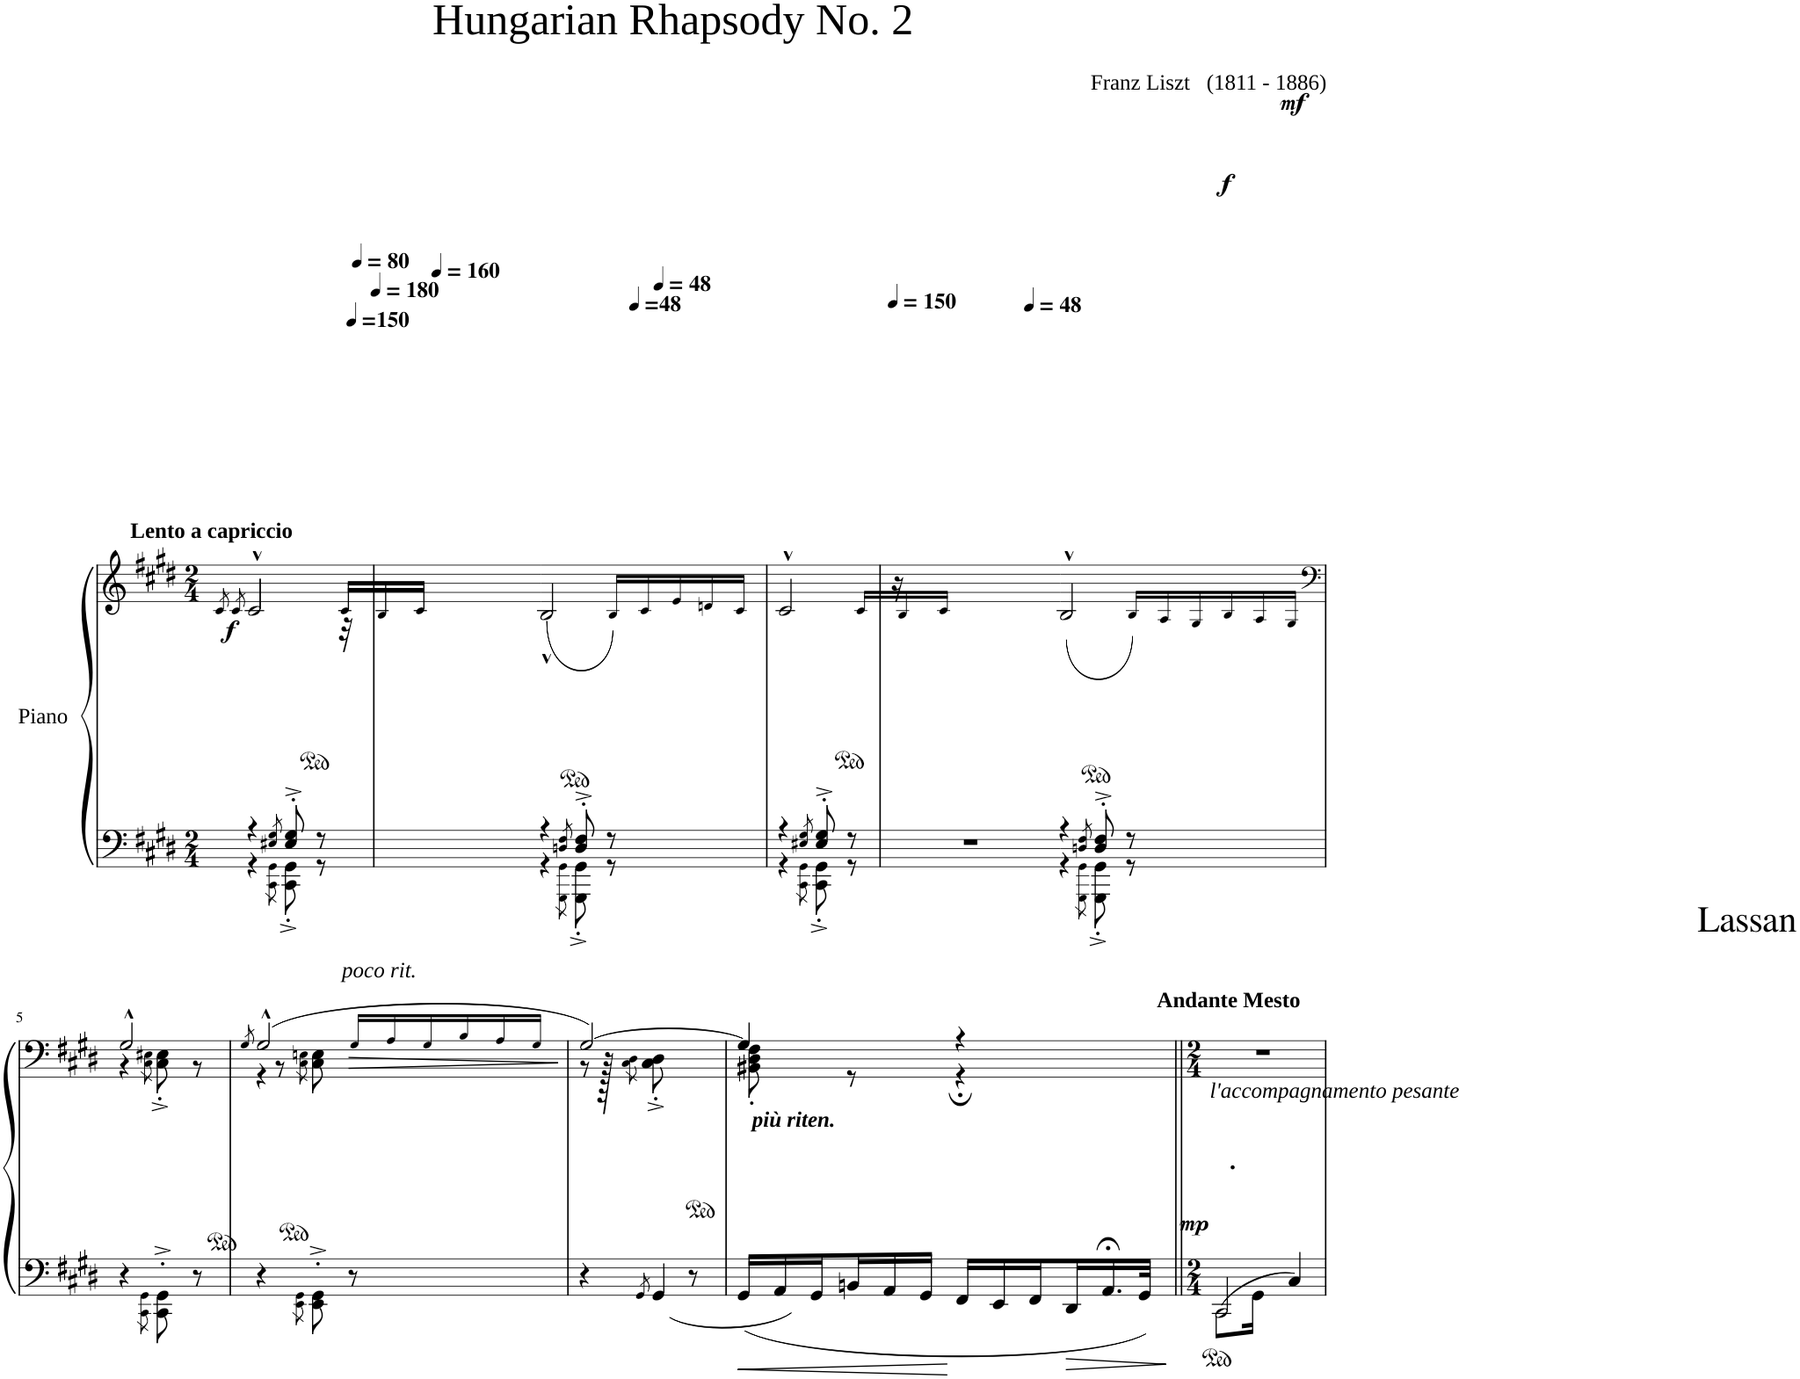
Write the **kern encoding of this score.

**kern	**kern	**dynam
*part1	*part1	*part1
*staff2	*staff1	*staff1/2
*I"Piano	*	*
*I'Pno	*	*
*clefF4	*clefG2	*
*k[f#c#g#d#]	*k[f#c#g#d#]	*
*M2/4	*M2/4	*
=1	=1	=1
*	*^	*
.	8qc#/	8qc#/	.
*^	*	*	*
*	*	*	*Xtuplet	*
!	!	!LO:TX:a:B:t=Lento a capriccio	!	!
!	!	!	!	!LO:DY:b
4r	4r	2c#^^/	17%8c#/	f
8qE#X/ 8qG#/	8qCC#\ 8qGG#\	.	.	.
8E#/'^ 8G#/'^	8CC#\'^ 8GG#\'^	.	.	.
*	*	*MM150	*	*
8r	8r	.	.	.
.	.	.	34r	.
*v	*v	*	*	*
*	*v	*v	*
=1X1	=1X1	=1X1
*	*MM180	*
2ryy	12.ryy	.
*	*MM80	*
.	12.c#!/LL	.
*	*MM160	*
.	12.B!/	.
.	12.c#!/JJ	.
=2-	=2-	=2-
*	*MM48	*
*^	*^	*
4r	4r	(<2B^^/	4.ryy	.
8qDn/ 8qF#/	8qGGG#\ 8qGG#\	.	.	.
8D/'^ 8F#/'^	8GGG#\'^ 8GG#\'^	.	.	.
8r	8r	.	40B!/LL)	.
.	.	.	40c#!/	.
.	.	.	40e!/	.
.	.	.	40dn!/	.
.	.	.	40c#!/JJ	.
*	*	*v	*v	*
=3	=3	=3	=3
4r	4r	2c#^^/	.
8qE#X/ 8qG#/	8qCC#\ 8qGG#\	.	.
8E#/'^ 8G#/'^	8CC#\'^ 8GG#\'^	.	.
*	*	*MM150	*
8r	8r	.	.
*v	*v	*	*
=3X2	=3X2	=3X2
2r	12.r	.
.	12.c#!/LL	.
.	12.B!/	.
.	12.c#!/JJ	.
=4-	=4-	=4-
*	*MM48	*
*^	*^	*
!	!	!	!	!LO:DY:a
4r	4r	(<2B^^/	4.ryy	mf
8qDn/ 8qF#/	8qGGG#\ 8qGG#\	.	.	.
8D/'^ 8F#/'^	8GGG#\'^ 8GG#\'^	.	.	.
8r	8r	.	48B!/LL)	.
.	.	.	48A!/	.
.	.	.	48G#!/	.
.	.	.	48B!/	.
!	!	!	!	!LO:DY:a
.	.	.	48A!/	f
.	.	.	48G#!/JJ	.
*v	*v	*	*	*
!!LO:LB:g=z	!!
=5	=5	=5	=5
*	*clefF4	*	*
4r	2G#^^/	4r	.
8qCC#\ 8qGG#\	.	8qC#\ 8qE#X\	.
8CC#\'^ 8GG#\'^	.	8C#\'^ 8E#\'^	.
8r	.	8r	.
*	*v	*v	*
=6	=6	=6
.	8qG#/	.
*	*^	*
*	*	*^	*
*	*	*	*^	*
4r	(2G#^^/	4.ryy	4r	8ryy	.
.	.	.	.	8r	.
8qEE\ 8qGG#\	.	.	8qC#\ 8qEn\	.	.
8EE\'^ 8GG#\'^	.	.	8C#\ 8E\	4ryy	.
!	!	!LO:TX:a:i:t=poco rit.	!	!	!
!	!	!	!	!	!LO:HP:b
8r	.	48G#/LL	8ryy	.	>
.	.	48A!/	.	.	.
.	.	48G#!/	.	.	.
.	.	48B!/	.	.	.
.	.	48A!/	.	.	.
.	.	48G#!/JJ	.	.	.
*	*	*	*v	*v	*
=7	=7	=7	=7	=7
4r	[2G#/)	8r	64.ryy	.
.	.	.	256r	.
.	.	.	256ryy	.
*	*	*v	*v	*
.	.	8ryy	.
*	*	*^	*
8qGG#/	.	8qC#\ 8qD#\	8qC# 8qD#	.
12.GG#/	.	8C#\'^ 8D#\'^	8C# 8D#	.
8r	.	8ryy	8ryy	.
*	*v	*v	*v	*
=8	=8	=8
*Xtuplet	*	*
*	*^	*
*	*	*^	*
!	!LO:TX:b:Bi:t=più riten.	!	!	!
*	*	*v	*v	*
24GG#/LL	4G#/]	8BB#X\' 8D#\' 8F#\'	.
24AA/	.	.	.
24GG#/J	.	.	.
24BBn/L	.	8r	.
24AA/	.	.	.
24GG#/JJ	.	.	.
24FF#/LL	4r	4r;	]
24EE/	.	.	.
24FF#/J	.	.	.
24DD#/L	.	.	.
24.AA;</	.	.	.
48GG#/JJk	.	.	.
*	*v	*v	*
=9||	=9||	=9||
*M2/4	*M2/4	*
*^	*	*
!	!	!LO:TX:b:i:t=l'accompagnamento pesante	!
!	!	!LO:TX:a:B:t=Andante Mesto	!
!	!	!LO:TX:a:t=Lassan	!
!	!	!LO:TX:b:t=.	!
!	!	!	!LO:DY:a=2
8.CC#\L	2CC#/	2r	mp
16GG#\Jk	.	.	.
4C#/	.	.	.
*v	*v	*	*
=	=	=
*-	*-	*-
